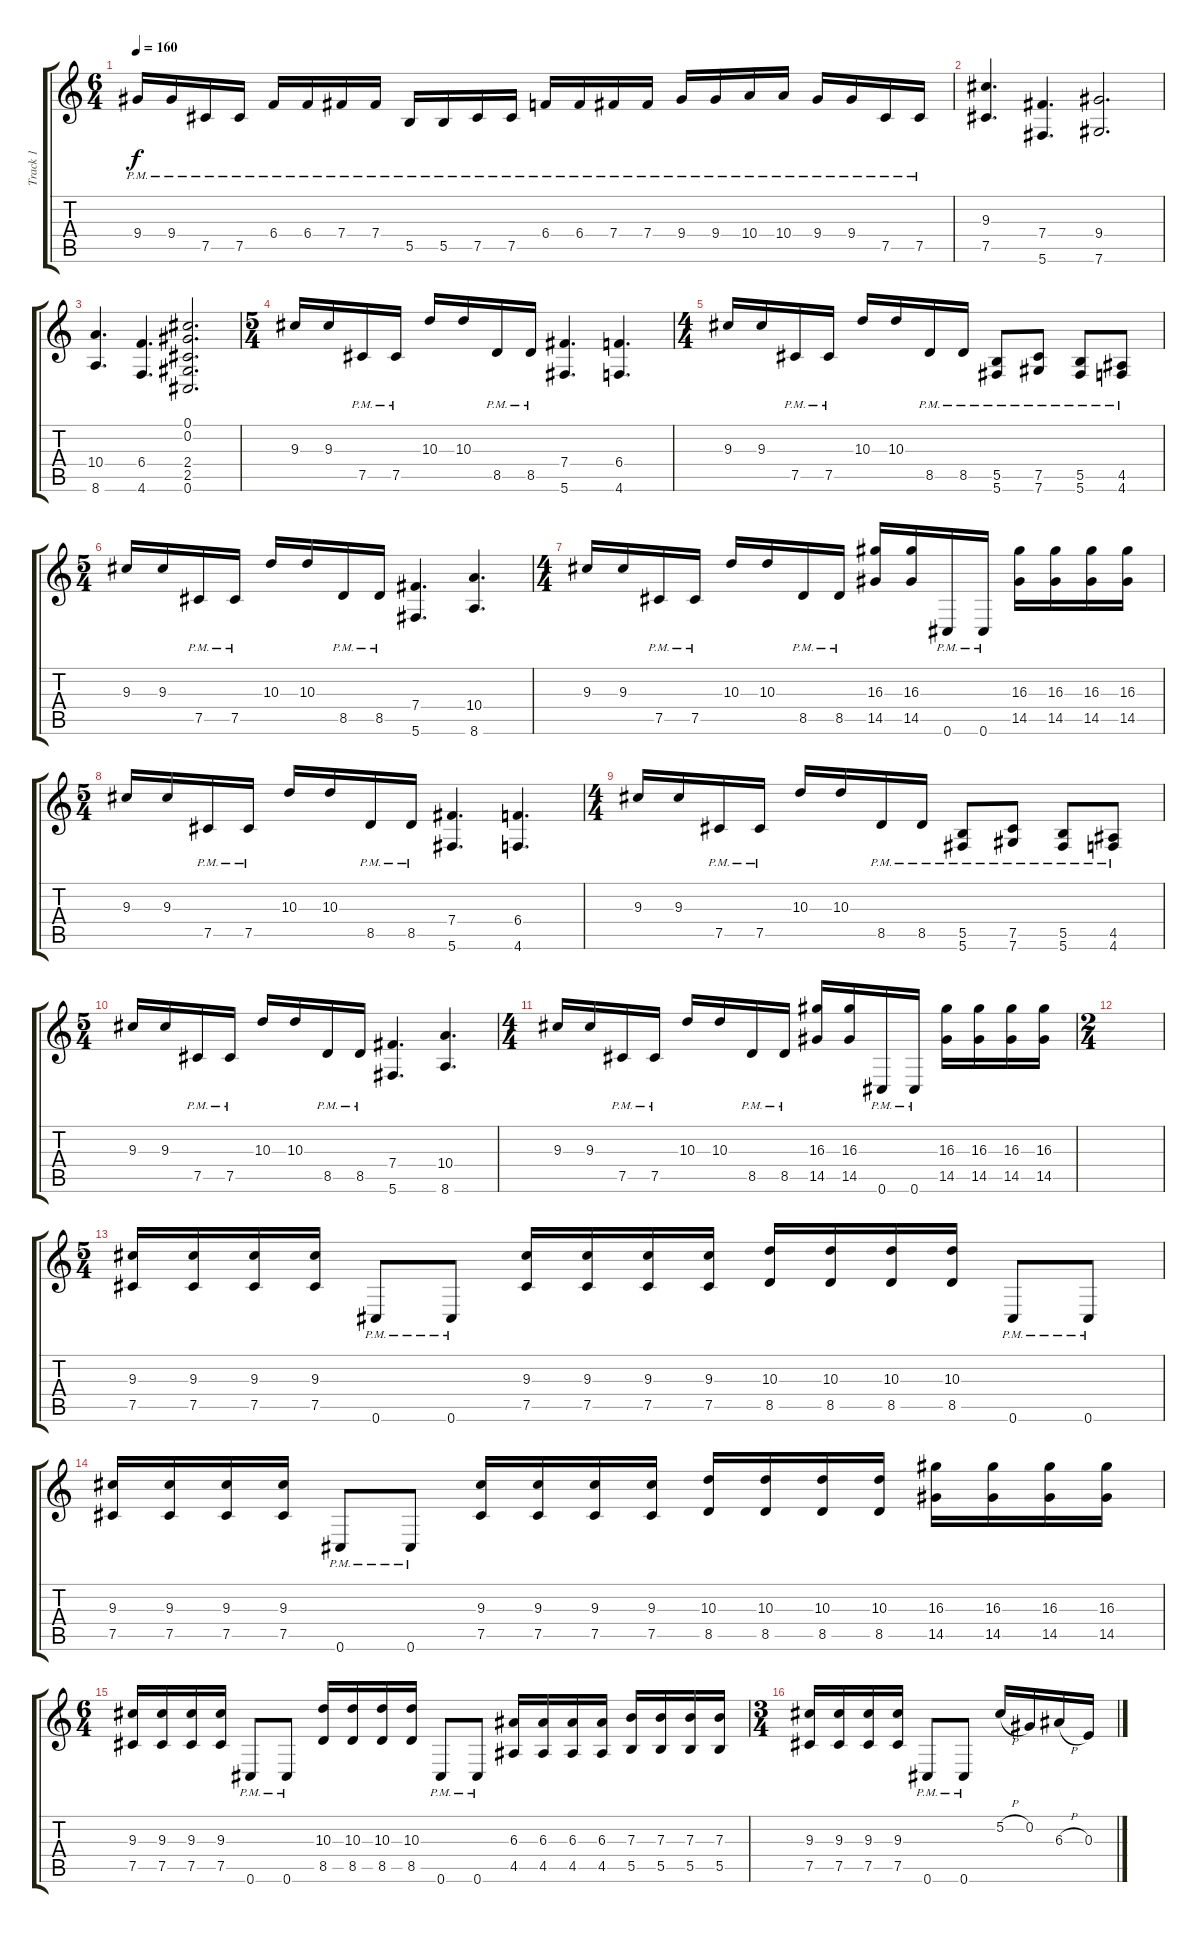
\track ("Track 1" "Track 1") {instrument distortionguitar}
\staff {score tabs}
\tuning (Db4 Ab3 E3 B2 Gb2 Db2) {hide}
\ts (6 4)
\tempo 160
\clef g2
\ks c
9.4{pm}.16{dy f} 9.4{pm}.16 7.5{pm}.16 7.5{pm}.16 6.4{pm}.16 6.4{pm}.16 7.4{pm}.16 7.4{pm}.16 5.5{pm}.16 5.5{pm}.16 7.5{pm}.16 7.5{pm}.16 6.4{pm}.16 6.4{pm}.16 7.4{pm}.16 7.4{pm}.16 9.4{pm}.16 9.4{pm}.16 10.4{pm}.16 10.4{pm}.16 9.4{pm}.16 9.4{pm}.16 7.5{pm}.16 7.5{pm}.16 |
(9.3 7.5).4{d} (7.4 5.6).4{d} (9.4 7.6).2{d} |
(10.4 8.6).4{d} (6.4 4.6).4{d} (0.1 0.2 2.4 2.5 0.6).2{d} |
\ts (5 4)
9.3.16 9.3.16 7.5{pm}.16 7.5{pm}.16 10.3.16 10.3.16 8.5{pm}.16 8.5{pm}.16 (7.4 5.6).4{d} (6.4 4.6).4{d} |
\ts (4 4)
9.3.16 9.3.16 7.5{pm}.16 7.5{pm}.16 10.3.16 10.3.16 8.5{pm}.16 8.5{pm}.16 (5.5{pm} 5.6{pm}).8 (7.5{pm} 7.6{pm}).8 (5.5{pm} 5.6{pm}).8 (4.5{pm} 4.6{pm}).8 |
\ts (5 4)
9.3.16 9.3.16 7.5{pm}.16 7.5{pm}.16 10.3.16 10.3.16 8.5{pm}.16 8.5{pm}.16 (7.4 5.6).4{d} (10.4 8.6).4{d} |
\ts (4 4)
9.3.16 9.3.16 7.5{pm}.16 7.5{pm}.16 10.3.16 10.3.16 8.5{pm}.16 8.5{pm}.16 (16.3 14.5).16 (16.3 14.5).16 0.6{pm}.16 0.6{pm}.16 (16.3 14.5).16 (16.3 14.5).16 (16.3 14.5).16 (16.3 14.5).16 |
\ts (5 4)
9.3.16 9.3.16 7.5{pm}.16 7.5{pm}.16 10.3.16 10.3.16 8.5{pm}.16 8.5{pm}.16 (7.4 5.6).4{d} (6.4 4.6).4{d} |
\ts (4 4)
9.3.16 9.3.16 7.5{pm}.16 7.5{pm}.16 10.3.16 10.3.16 8.5{pm}.16 8.5{pm}.16 (5.5{pm} 5.6{pm}).8 (7.5{pm} 7.6{pm}).8 (5.5{pm} 5.6{pm}).8 (4.5{pm} 4.6{pm}).8 |
\ts (5 4)
9.3.16 9.3.16 7.5{pm}.16 7.5{pm}.16 10.3.16 10.3.16 8.5{pm}.16 8.5{pm}.16 (7.4 5.6).4{d} (10.4 8.6).4{d} |
\ts (4 4)
9.3.16 9.3.16 7.5{pm}.16 7.5{pm}.16 10.3.16 10.3.16 8.5{pm}.16 8.5{pm}.16 (16.3 14.5).16 (16.3 14.5).16 0.6{pm}.16 0.6{pm}.16 (16.3 14.5).16 (16.3 14.5).16 (16.3 14.5).16 (16.3 14.5).16 |
\ts (2 4)
|
\ts (5 4)
(9.3 7.5).16 (9.3 7.5).16 (9.3 7.5).16 (9.3 7.5).16 0.6{pm}.8 0.6{pm}.8 (9.3 7.5).16 (9.3 7.5).16 (9.3 7.5).16 (9.3 7.5).16 (10.3 8.5).16 (10.3 8.5).16 (10.3 8.5).16 (10.3 8.5).16 0.6{pm}.8 0.6{pm}.8 |
(9.3 7.5).16 (9.3 7.5).16 (9.3 7.5).16 (9.3 7.5).16 0.6{pm}.8 0.6{pm}.8 (9.3 7.5).16 (9.3 7.5).16 (9.3 7.5).16 (9.3 7.5).16 (10.3 8.5).16 (10.3 8.5).16 (10.3 8.5).16 (10.3 8.5).16 (16.3 14.5).16 (16.3 14.5).16 (16.3 14.5).16 (16.3 14.5).16 |
\ts (6 4)
(9.3 7.5).16 (9.3 7.5).16 (9.3 7.5).16 (9.3 7.5).16 0.6{pm}.8 0.6{pm}.8 (10.3 8.5).16 (10.3 8.5).16 (10.3 8.5).16 (10.3 8.5).16 0.6{pm}.8 0.6{pm}.8 (6.3 4.5).16 (6.3 4.5).16 (6.3 4.5).16 (6.3 4.5).16 (7.3 5.5).16 (7.3 5.5).16 (7.3 5.5).16 (7.3 5.5).16 |
\ts (3 4)
(9.3 7.5).16 (9.3 7.5).16 (9.3 7.5).16 (9.3 7.5).16 0.6{pm}.8 0.6{pm}.8 5.2{h}.16 0.2.16 6.3{h}.16 0.3.16
